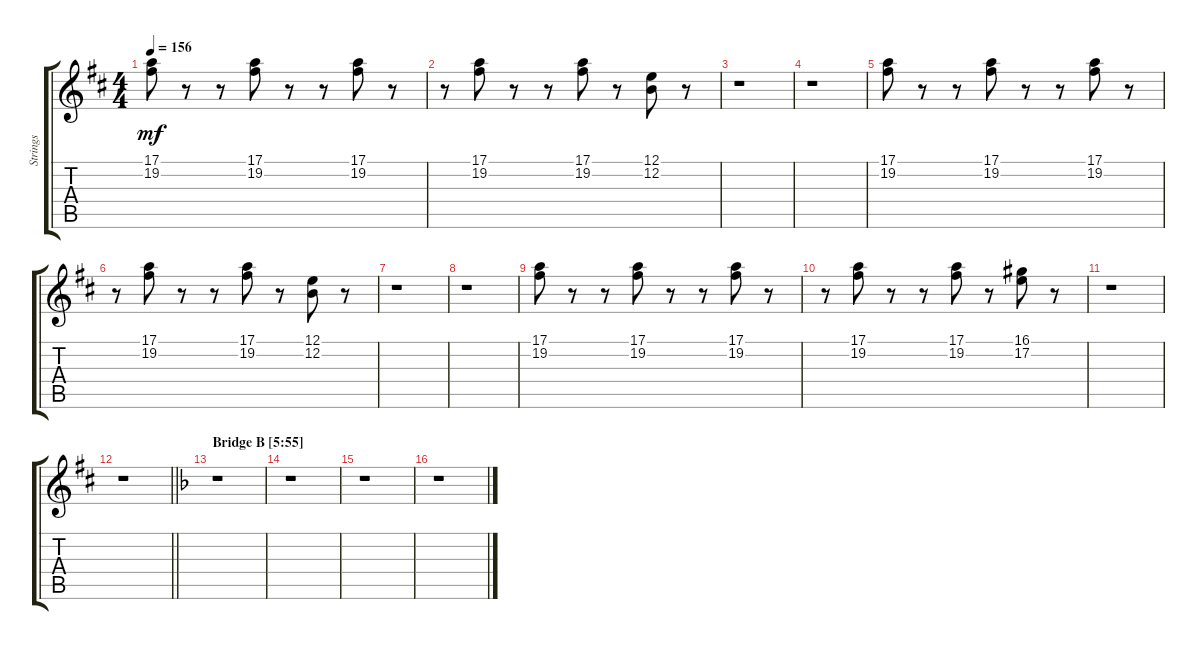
\track ("Strings" "Strings") {instrument stringensemble1}
\staff {score tabs}
\tuning (E4 B3 G3 D3 A2 E2) {hide}
\ts (4 4)
\tempo 156
\clef g2
\ks d
(17.1 19.2).8{dy mf} r.8 r.8 (17.1 19.2).8 r.8 r.8 (17.1 19.2).8 r.8 |
r.8 (17.1 19.2).8 r.8 r.8 (17.1 19.2).8 r.8 (12.1 12.2).8 r.8 |
r.1 |
r.1 |
(17.1 19.2).8 r.8 r.8 (17.1 19.2).8 r.8 r.8 (17.1 19.2).8 r.8 |
r.8 (17.1 19.2).8 r.8 r.8 (17.1 19.2).8 r.8 (12.1 12.2).8 r.8 |
r.1 |
r.1 |
(17.1 19.2).8 r.8 r.8 (17.1 19.2).8 r.8 r.8 (17.1 19.2).8 r.8 |
r.8 (17.1 19.2).8 r.8 r.8 (17.1 19.2).8 r.8 (16.1 17.2).8 r.8 |
r.1 |
\barLineRight lightlight
r.1 |
\section ("" "Bridge B [5:55]")
\ks dminor
r.1 |
r.1 |
r.1 |
r.1
